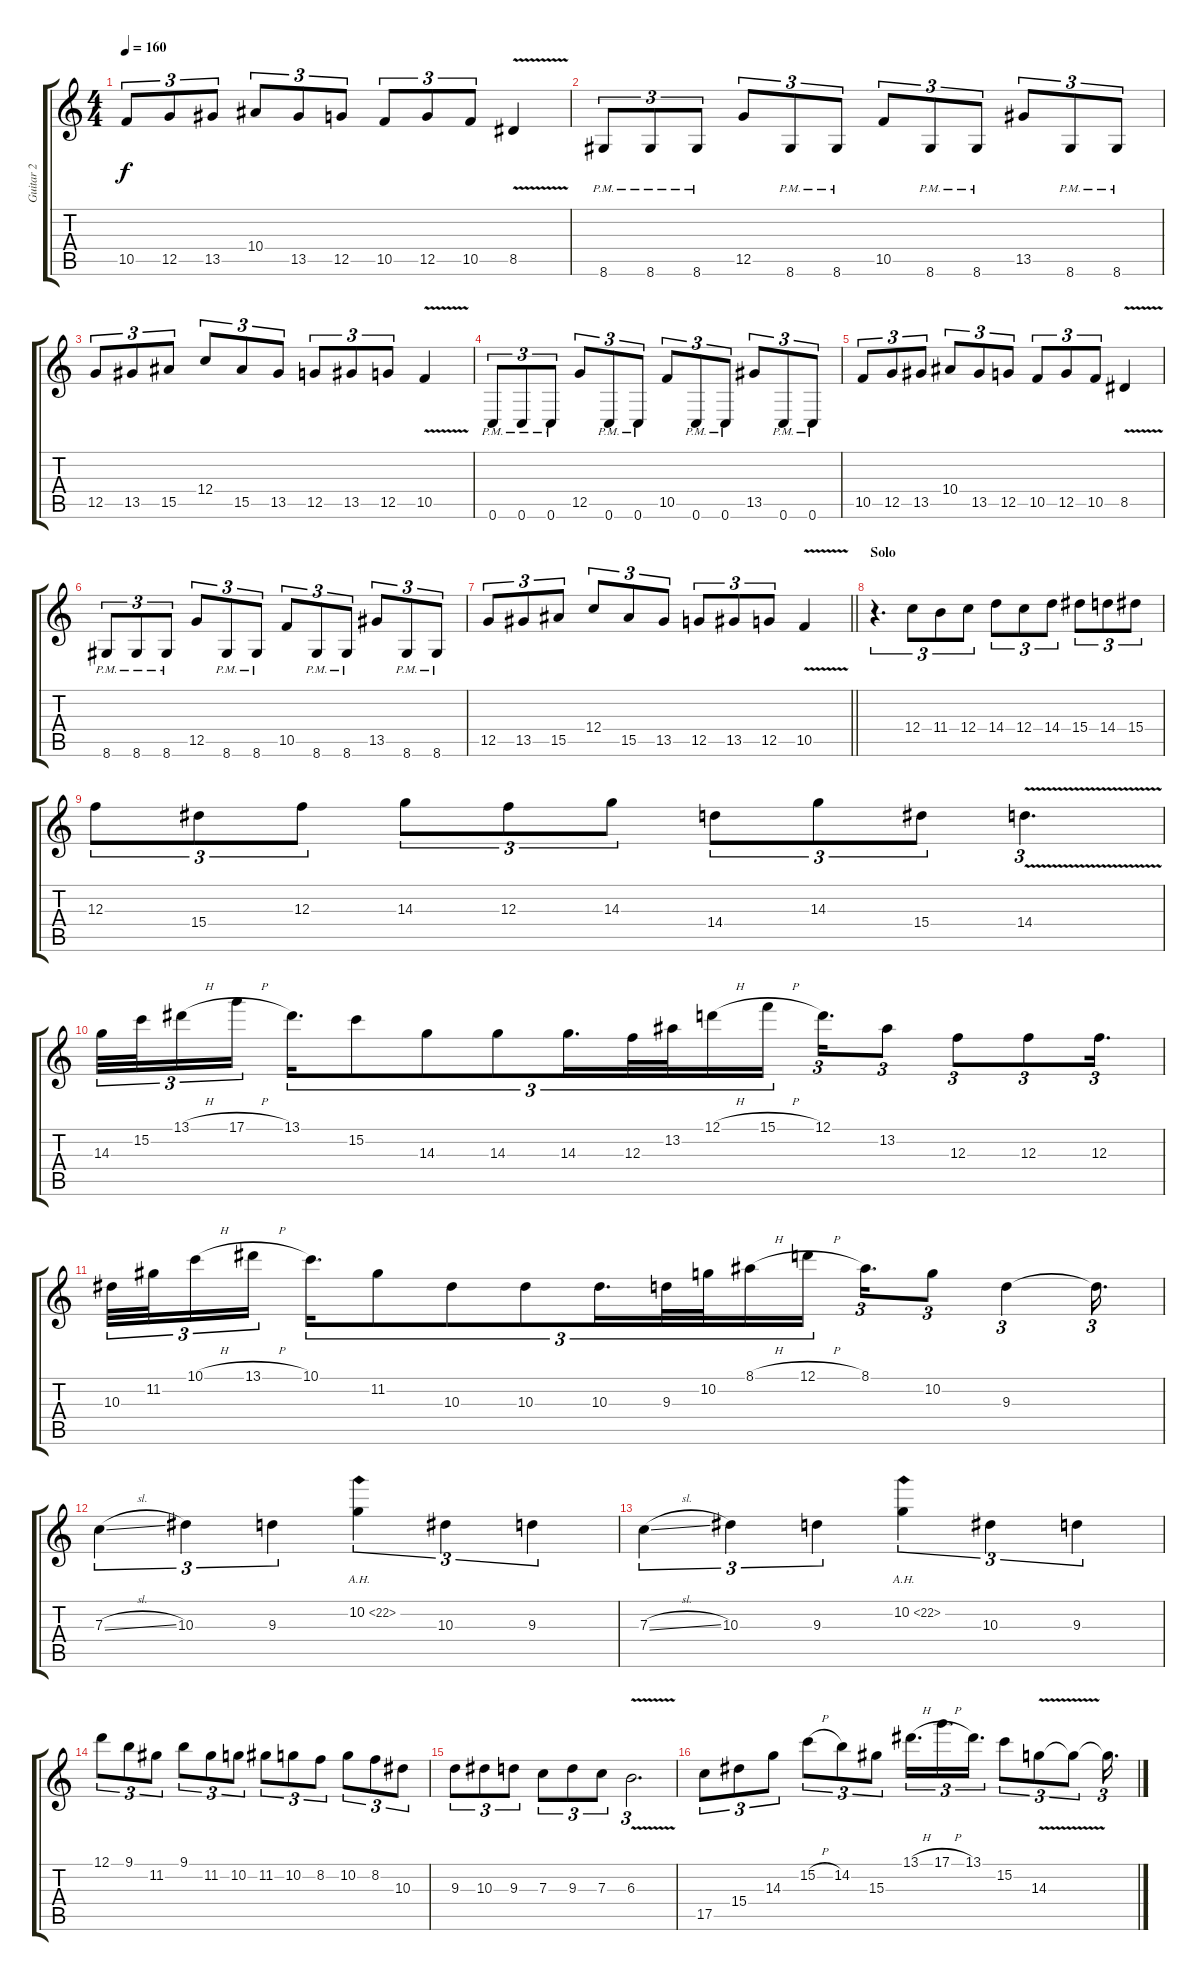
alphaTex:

\track ("Guitar 2" "Guitar 2") {instrument distortionguitar}
\staff {score tabs}
\tuning (D4 A3 F3 C3 G2 C2) {hide}
\ts (4 4)
\tempo 160
\clef g2
\ks c
10.5.8{tu (3 2) dy f} 12.5.8{tu (3 2)} 13.5.8{tu (3 2)} 10.4.8{tu (3 2)} 13.5.8{tu (3 2)} 12.5.8{tu (3 2)} 10.5.8{tu (3 2)} 12.5.8{tu (3 2)} 10.5.8{tu (3 2)} 8.5{v}.4 |
8.6{pm}.8{tu (3 2)} 8.6{pm}.8{tu (3 2)} 8.6{pm}.8{tu (3 2)} 12.5.8{tu (3 2)} 8.6{pm}.8{tu (3 2)} 8.6{pm}.8{tu (3 2)} 10.5.8{tu (3 2)} 8.6{pm}.8{tu (3 2)} 8.6{pm}.8{tu (3 2)} 13.5.8{tu (3 2)} 8.6{pm}.8{tu (3 2)} 8.6{pm}.8{tu (3 2)} |
12.5.8{tu (3 2)} 13.5.8{tu (3 2)} 15.5.8{tu (3 2)} 12.4.8{tu (3 2)} 15.5.8{tu (3 2)} 13.5.8{tu (3 2)} 12.5.8{tu (3 2)} 13.5.8{tu (3 2)} 12.5.8{tu (3 2)} 10.5{v}.4 |
0.6{pm}.8{tu (3 2)} 0.6{pm}.8{tu (3 2)} 0.6{pm}.8{tu (3 2)} 12.5.8{tu (3 2)} 0.6{pm}.8{tu (3 2)} 0.6{pm}.8{tu (3 2)} 10.5.8{tu (3 2)} 0.6{pm}.8{tu (3 2)} 0.6{pm}.8{tu (3 2)} 13.5.8{tu (3 2)} 0.6{pm}.8{tu (3 2)} 0.6{pm}.8{tu (3 2)} |
10.5.8{tu (3 2)} 12.5.8{tu (3 2)} 13.5.8{tu (3 2)} 10.4.8{tu (3 2)} 13.5.8{tu (3 2)} 12.5.8{tu (3 2)} 10.5.8{tu (3 2)} 12.5.8{tu (3 2)} 10.5.8{tu (3 2)} 8.5{v}.4 |
8.6{pm}.8{tu (3 2)} 8.6{pm}.8{tu (3 2)} 8.6{pm}.8{tu (3 2)} 12.5.8{tu (3 2)} 8.6{pm}.8{tu (3 2)} 8.6{pm}.8{tu (3 2)} 10.5.8{tu (3 2)} 8.6{pm}.8{tu (3 2)} 8.6{pm}.8{tu (3 2)} 13.5.8{tu (3 2)} 8.6{pm}.8{tu (3 2)} 8.6{pm}.8{tu (3 2)} |
\barLineRight lightlight
12.5.8{tu (3 2)} 13.5.8{tu (3 2)} 15.5.8{tu (3 2)} 12.4.8{tu (3 2)} 15.5.8{tu (3 2)} 13.5.8{tu (3 2)} 12.5.8{tu (3 2)} 13.5.8{tu (3 2)} 12.5.8{tu (3 2)} 10.5{v}.4 |
\section ("" "Solo")
r.4{d tu (3 2)} 12.4.8{tu (3 2)} 11.4.8{tu (3 2)} 12.4.8{tu (3 2)} 14.4.8{tu (3 2)} 12.4.8{tu (3 2)} 14.4.8{tu (3 2)} 15.4.8{tu (3 2)} 14.4.8{tu (3 2)} 15.4.8{tu (3 2)} |
12.3.8{tu (3 2)} 15.4.8{tu (3 2)} 12.3.8{tu (3 2)} 14.3.8{tu (3 2)} 12.3.8{tu (3 2)} 14.3.8{tu (3 2)} 14.4.8{tu (3 2)} 14.3.8{tu (3 2)} 15.4.8{tu (3 2)} 14.4{v}.4{d tu (3 2)} |
14.3.32{tu (3 2)} 15.2.32{tu (3 2)} 13.1{h}.16{tu (3 2)} 17.1{h}.16{tu (3 2) beam splitsecondary} 13.1.16{d tu (3 2)} 15.2.8{tu (3 2)} 14.3.8{tu (3 2)} 14.3.8{tu (3 2)} 14.3.16{d tu (3 2)} 12.3.32{tu (3 2)} 13.2.32{tu (3 2)} 12.1{h}.16{tu (3 2)} 15.1{h}.16{tu (3 2) beam splitsecondary} 12.1.16{d tu (3 2)} 13.2.8{tu (3 2)} 12.3.8{tu (3 2)} 12.3.8{tu (3 2)} 12.3.16{d tu (3 2)} |
10.3.32{tu (3 2)} 11.2.32{tu (3 2)} 10.1{h}.16{tu (3 2)} 13.1{h}.16{tu (3 2) beam splitsecondary} 10.1.16{d tu (3 2)} 11.2.8{tu (3 2)} 10.3.8{tu (3 2)} 10.3.8{tu (3 2)} 10.3.16{d tu (3 2)} 9.3.32{tu (3 2)} 10.2.32{tu (3 2)} 8.1{h}.16{tu (3 2)} 12.1{h}.16{tu (3 2) beam splitsecondary} 8.1.16{d tu (3 2)} 10.2.8{tu (3 2)} 9.3.4{tu (3 2)} 9.3{t}.16{d tu (3 2)} |
7.3{sl}.4{tu (3 2)} 10.3.4{tu (3 2)} 9.3.4{tu (3 2)} 10.2{ah 12}.4{tu (3 2)} 10.3.4{tu (3 2)} 9.3.4{tu (3 2)} |
7.3{sl}.4{tu (3 2)} 10.3.4{tu (3 2)} 9.3.4{tu (3 2)} 10.2{ah 12}.4{tu (3 2)} 10.3.4{tu (3 2)} 9.3.4{tu (3 2)} |
12.1.8{tu (3 2)} 9.1.8{tu (3 2)} 11.2.8{tu (3 2)} 9.1.8{tu (3 2)} 11.2.8{tu (3 2)} 10.2.8{tu (3 2)} 11.2.8{tu (3 2)} 10.2.8{tu (3 2)} 8.2.8{tu (3 2)} 10.2.8{tu (3 2)} 8.2.8{tu (3 2)} 10.3.8{tu (3 2)} |
9.3.8{tu (3 2)} 10.3.8{tu (3 2)} 9.3.8{tu (3 2)} 7.3.8{tu (3 2)} 9.3.8{tu (3 2)} 7.3.8{tu (3 2)} 6.3{v}.2{d tu (3 2)} |
17.5.8{tu (3 2)} 15.4.8{tu (3 2)} 14.3.8{tu (3 2)} 15.2{h}.8{tu (3 2)} 14.2.8{tu (3 2)} 15.3.8{tu (3 2)} 13.1{h}.16{d tu (3 2)} 17.1{h}.16{d tu (3 2)} 13.1.16{d tu (3 2)} 15.2.8{tu (3 2)} 14.3{v}.8{tu (3 2)} 14.3{t}.8{tu (3 2)} 14.3{t}.16{d tu (3 2)}
